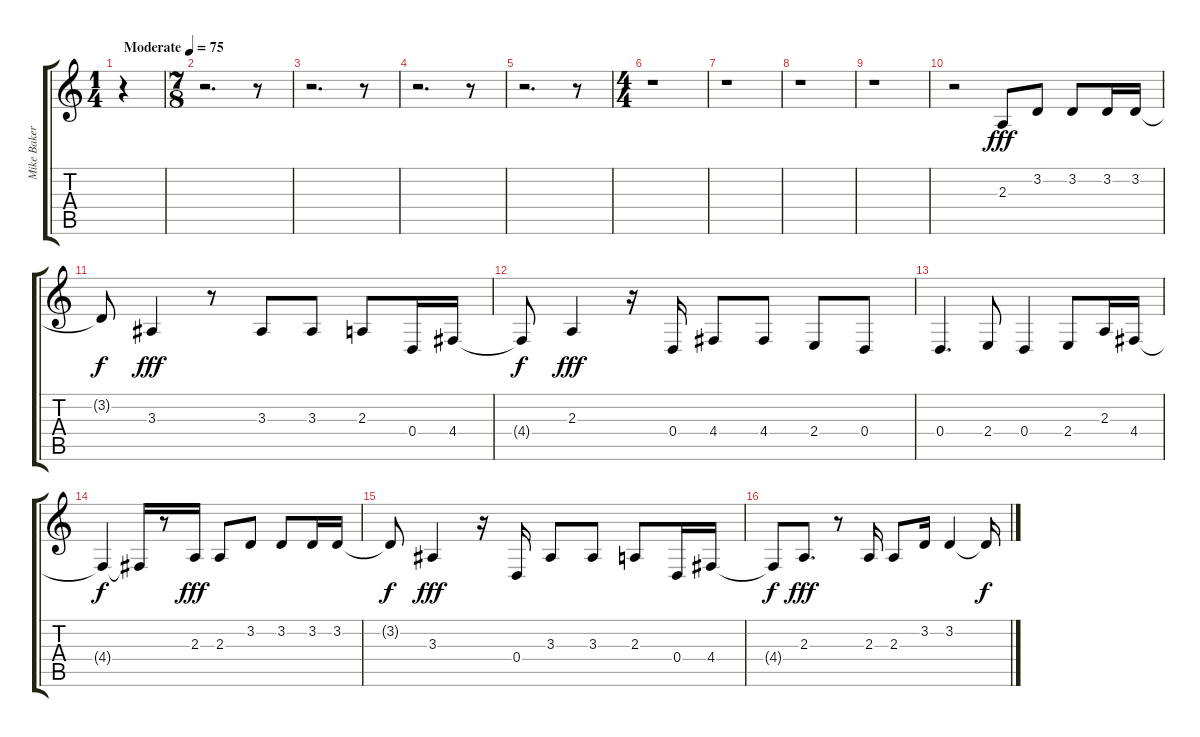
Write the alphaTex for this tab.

\track ("Mike Baker" "Mike Baker") {instrument tenorsax}
\staff {score tabs}
\tuning (E4 B3 G3 D3 A2 E2) {hide}
\ts (1 4)
\tempo (75 "Moderate")
\clef g2
\ks c
r.4{dy fff instrument tenorsax} |
\ts (7 8)
r.2{d} r.8 |
r.2{d} r.8 |
r.2{d} r.8 |
r.2{d} r.8 |
\ts (4 4)
r.1 |
r.1 |
r.1 |
r.1 |
r.2 2.3.8 3.2.8 3.2.8 3.2.16 3.2.16 |
3.2{t}.8{dy f} 3.3.4{dy fff} r.8 3.3.8 3.3.8 2.3.8 0.4.16 4.4.16 |
4.4{t}.8{dy f} 2.3.4{dy fff} r.16 0.4.16 4.4.8 4.4.8 2.4.8 0.4.8 |
0.4.4{d} 2.4.8 0.4.4 2.4.8 2.3.16 4.4.16 |
4.4{t}.4{dy f} 4.4{t}.16 r.8 2.3.16{dy fff} 2.3.8 3.2.8 3.2.8 3.2.16 3.2.16 |
3.2{t}.8{dy f} 3.3.4{dy fff} r.16 0.4.16 3.3.8 3.3.8 2.3.8 0.4.16 4.4.16 |
4.4{t}.8{dy f} 2.3.8{d dy fff} r.8 2.3.16 2.3.8 3.2.16 3.2.4 3.2{t}.16{dy f}
